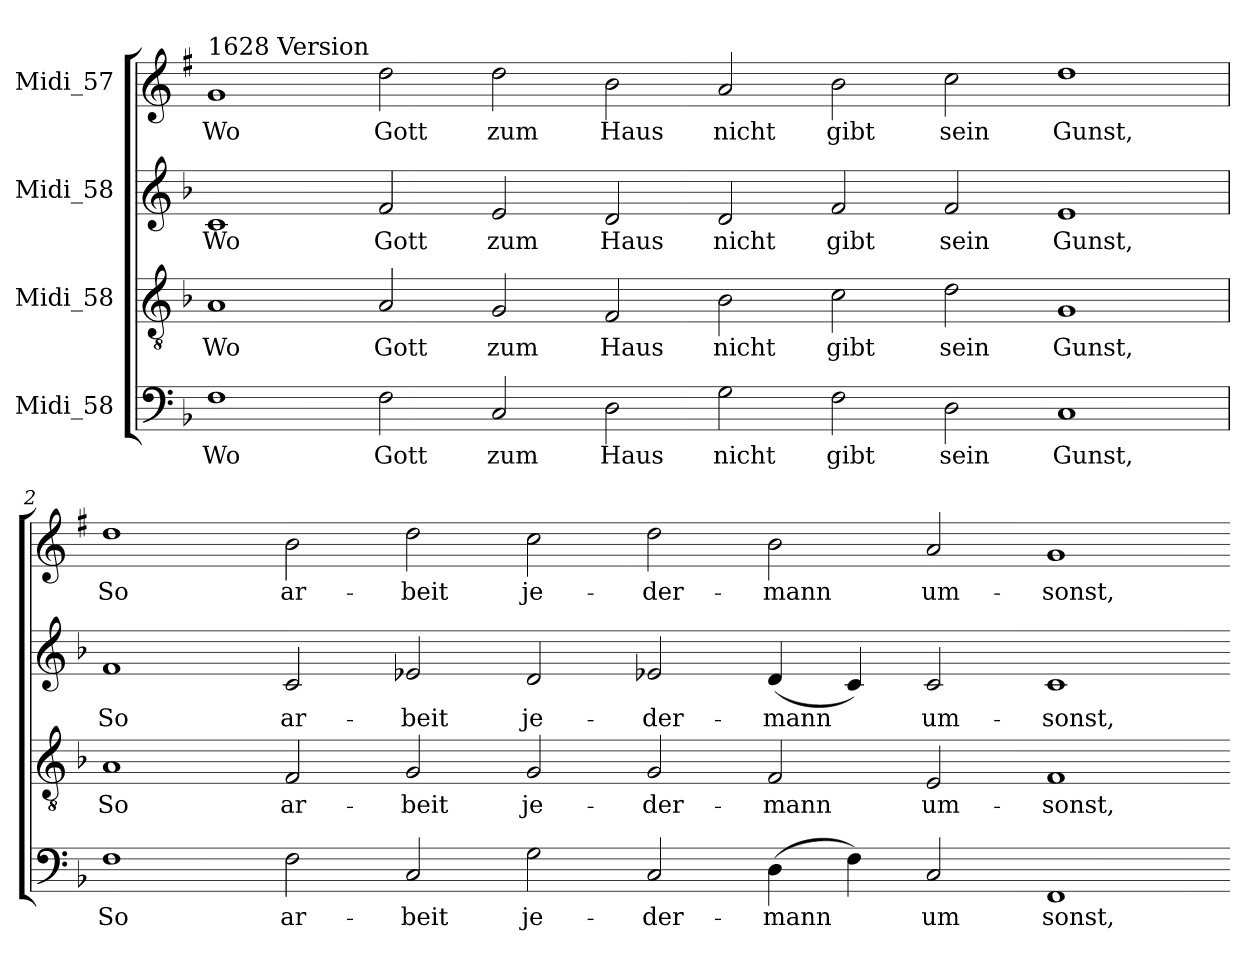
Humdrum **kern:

**kern	**text	**kern	**text	**kern	**text	**kern	**text
*part4	*part4	*part3	*part3	*part2	*part2	*part1	*part1
*staff4	*staff4	*staff3	*staff3	*staff2	*staff2	*staff1	*staff1
*I"Midi_58	*	*I"Midi_58	*	*I"Midi_58	*	*I"Midi_57	*
*clefF4	*	*clefGv2	*	*clefG2	*	*clefG2	*
*	*	*	*	*	*	*ITrd1c2	*
*k[b-]	*	*k[b-]	*	*k[b-]	*	*k[b-]	*
*F:	*	*F:	*	*F:	*	*F:	*
=1	=1	=1	=1	=1	=1	=1	=1
!	!	!	!	!	!	!LO:TX:a:t=1628 Version	!
!	!LO:LY:b	!	!LO:LY:b	!	!LO:LY:b	!	!LO:LY:b
1F	Wo	1A	Wo	1c	Wo	1f	Wo
!	!LO:LY:b	!	!LO:LY:b	!	!LO:LY:b	!	!LO:LY:b
2F	Gott	2A	Gott	2f	Gott	2cc	Gott
!	!LO:LY:b	!	!LO:LY:b	!	!LO:LY:b	!	!LO:LY:b
2C	zum	2G	zum	2e	zum	2cc	zum
!	!LO:LY:b	!	!LO:LY:b	!	!LO:LY:b	!	!LO:LY:b
2D	Haus	2F	Haus	2d	Haus	2a	Haus
!	!LO:LY:b	!	!LO:LY:b	!	!LO:LY:b	!	!LO:LY:b
2G	nicht	2B-	nicht	2d	nicht	2g	nicht
!	!LO:LY:b	!	!LO:LY:b	!	!LO:LY:b	!	!LO:LY:b
2F	gibt	2c	gibt	2f	gibt	2a	gibt
!	!LO:LY:b	!	!LO:LY:b	!	!LO:LY:b	!	!LO:LY:b
2D	sein	2d	sein	2f	sein	2b-	sein
!	!LO:LY:b	!	!LO:LY:b	!	!LO:LY:b	!	!LO:LY:b
1C	Gunst,	1G	Gunst,	1e	Gunst,	1cc	Gunst,
=2	=2	=2	=2	=2	=2	=2	=2
!	!LO:LY:b	!	!LO:LY:b	!	!LO:LY:b	!	!LO:LY:b
1F	So	1A	So	1f	So	1cc	So
!	!LO:LY:b	!	!LO:LY:b	!	!LO:LY:b	!	!LO:LY:b
2F	ar-	2F	ar-	2c	ar-	2a	ar-
!	!LO:LY:b	!	!LO:LY:b	!	!LO:LY:b	!	!LO:LY:b
2C	-beit	2G	-beit	2e-X	-beit	2cc	-beit
!	!LO:LY:b	!	!LO:LY:b	!	!LO:LY:b	!	!LO:LY:b
2G	je-	2G	je-	2d	je-	2b-	je-
!	!LO:LY:b	!	!LO:LY:b	!	!LO:LY:b	!	!LO:LY:b
2C	-der-	2G	-der-	2e-X	-der-	2cc	-der-
!	!LO:LY:b	!	!LO:LY:b	!	!LO:LY:b	!	!LO:LY:b
(>4D	-mann	2F	-mann	(<4d	-mann	2a	-mann
4F)	.	.	.	4c)	.	.	.
!	!LO:LY:b	!	!LO:LY:b	!	!LO:LY:b	!	!LO:LY:b
2C	um	2E	um-	2c	um-	2g	um-
!	!LO:LY:b	!	!LO:LY:b	!	!LO:LY:b	!	!LO:LY:b
1FF	sonst,	1F	-sonst,	1c	-sonst,	1f	-sonst,
=-	=-	=-	=-	=-	=-	=-	=-
*-	*-	*-	*-	*-	*-	*-	*-
